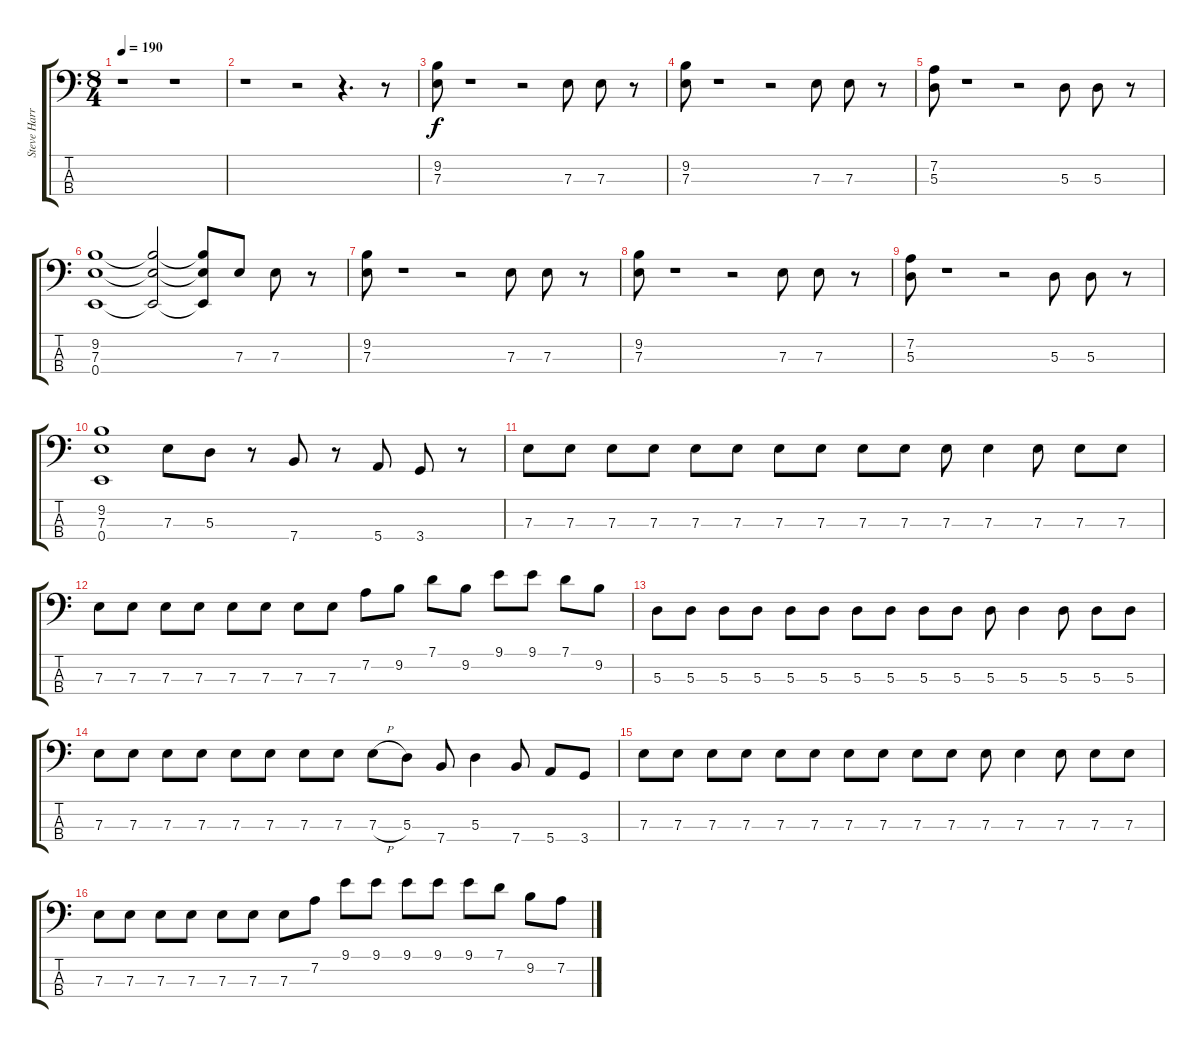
\track ("Steve Harris" "Steve Harr") {instrument electricbassfinger}
\staff {score tabs}
\tuning (G2 D2 A1 E1) {hide}
\ts (8 4)
\tempo 190
\clef f4
\ks c
r.1{dy f instrument electricbassfinger} r.1 |
r.1 r.2 r.4{d} r.8 |
(9.2 7.3).8 r.1 r.2 7.3.8 7.3.8 r.8 |
(9.2 7.3).8 r.1 r.2 7.3.8 7.3.8 r.8 |
(7.2 5.3).8 r.1 r.2 5.3.8 5.3.8 r.8 |
(9.2 7.3 0.4).1 (9.2{t} 7.3{t} 0.4{t}).2 (9.2{t} 7.3{t} 0.4{t}).8 7.3.8 7.3.8 r.8 |
(9.2 7.3).8 r.1 r.2 7.3.8 7.3.8 r.8 |
(9.2 7.3).8 r.1 r.2 7.3.8 7.3.8 r.8 |
(7.2 5.3).8 r.1 r.2 5.3.8 5.3.8 r.8 |
(9.2 7.3 0.4).1 7.3.8 5.3.8 r.8 7.4.8 r.8 5.4.8 3.4.8 r.8 |
7.3.8 7.3.8 7.3.8 7.3.8 7.3.8 7.3.8 7.3.8 7.3.8 7.3.8 7.3.8 7.3.8 7.3.4 7.3.8 7.3.8 7.3.8 |
7.3.8 7.3.8 7.3.8 7.3.8 7.3.8 7.3.8 7.3.8 7.3.8 7.2.8 9.2.8 7.1.8 9.2.8 9.1.8 9.1.8 7.1.8 9.2.8 |
5.3.8 5.3.8 5.3.8 5.3.8 5.3.8 5.3.8 5.3.8 5.3.8 5.3.8 5.3.8 5.3.8 5.3.4 5.3.8 5.3.8 5.3.8 |
7.3.8 7.3.8 7.3.8 7.3.8 7.3.8 7.3.8 7.3.8 7.3.8 7.3{h}.8 5.3.8 7.4.8 5.3.4 7.4.8 5.4.8 3.4.8 |
7.3.8 7.3.8 7.3.8 7.3.8 7.3.8 7.3.8 7.3.8 7.3.8 7.3.8 7.3.8 7.3.8 7.3.4 7.3.8 7.3.8 7.3.8 |
7.3.8 7.3.8 7.3.8 7.3.8 7.3.8 7.3.8 7.3.8 7.2.8 9.1.8 9.1.8 9.1.8 9.1.8 9.1.8 7.1.8 9.2.8 7.2.8
